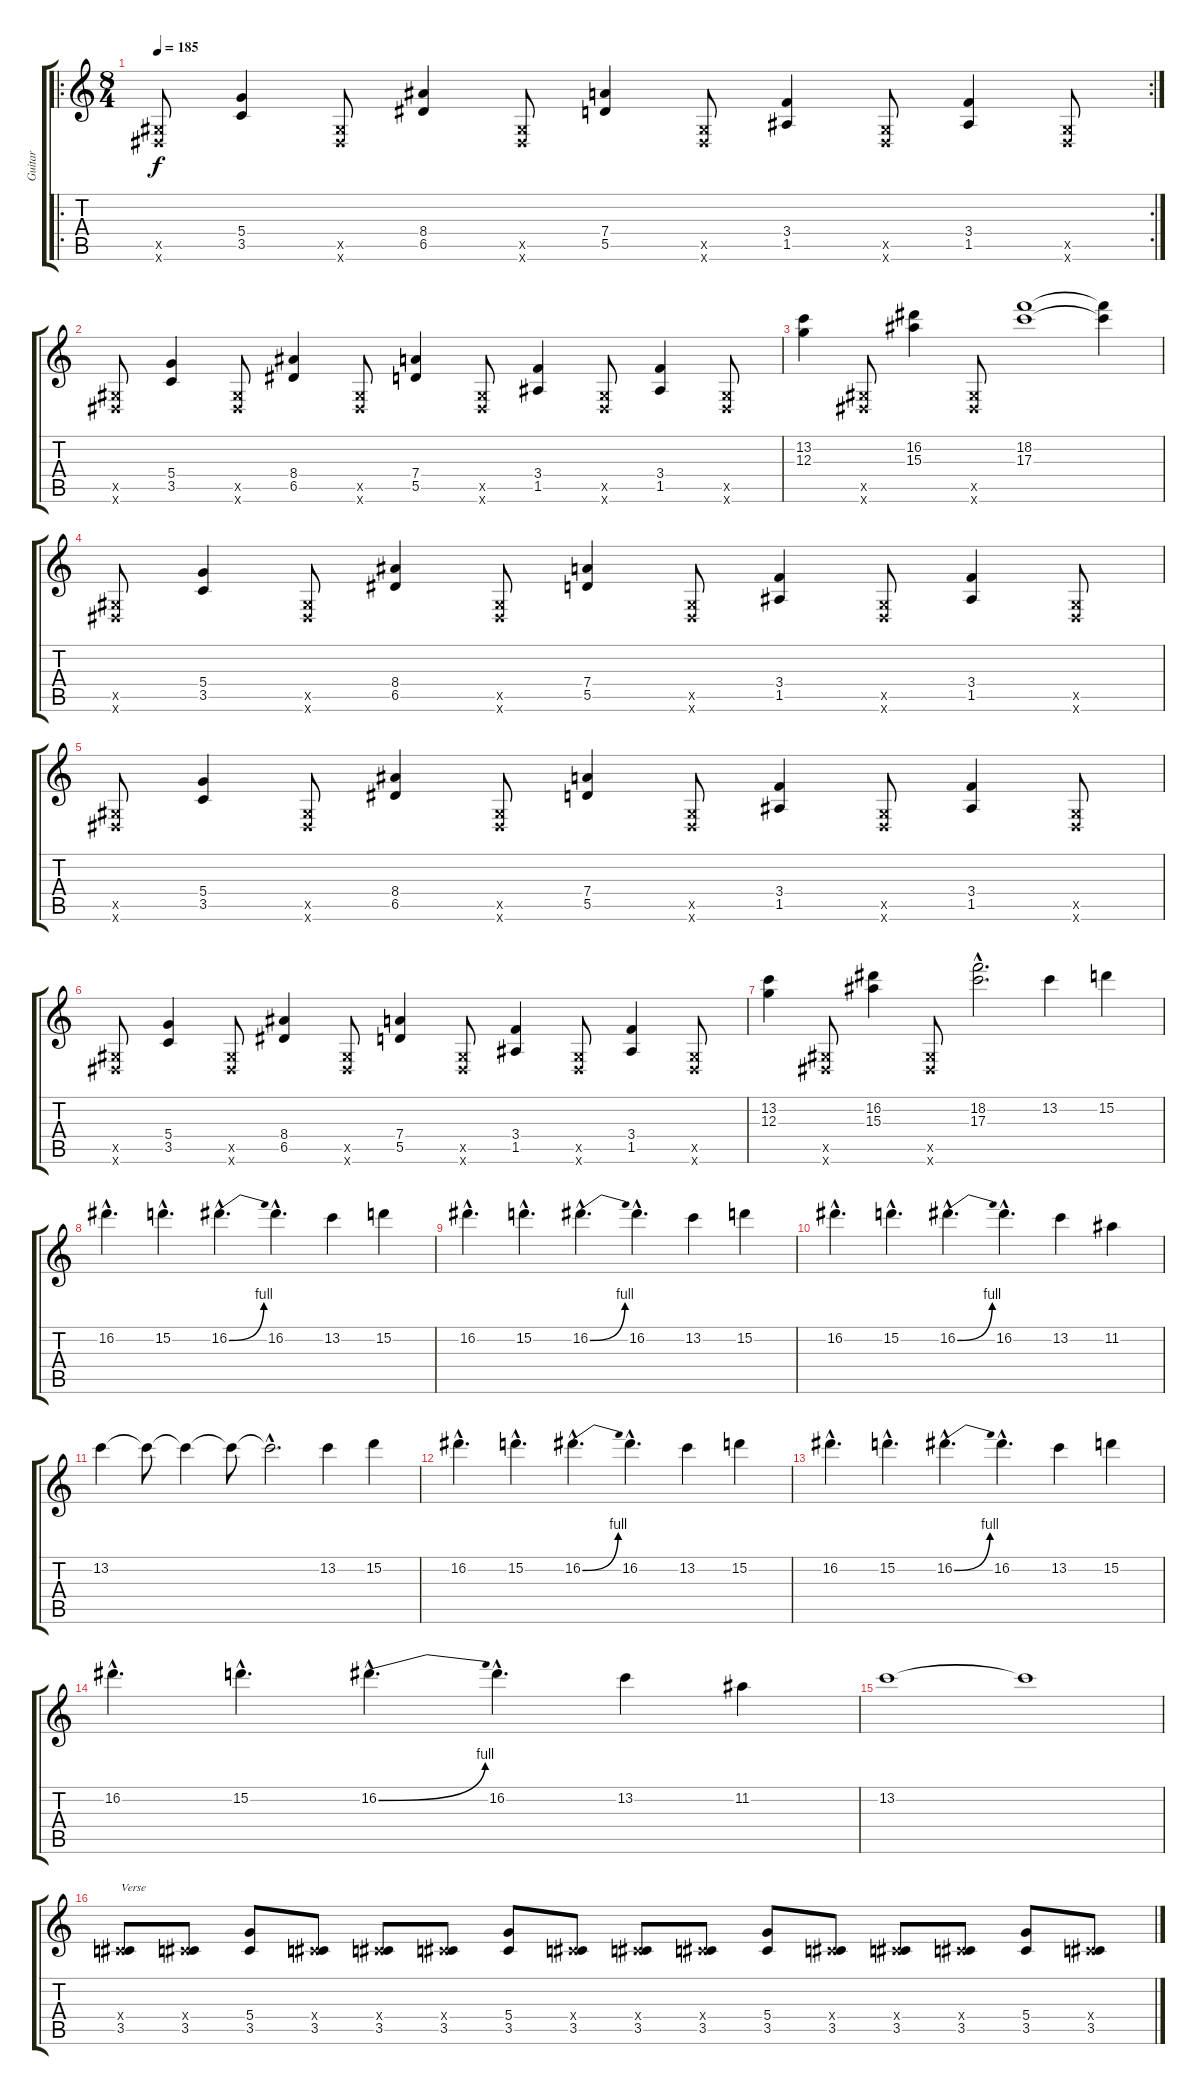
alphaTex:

\track ("Guitar" "Guitar") {instrument overdrivenguitar}
\staff {score tabs}
\tuning (E4 B3 G3 D3 A2 E2) {hide}
\ro
\rc 2
\ts (8 4)
\tempo 185
\clef g2
\ks c
(-1.5{x} -1.6{x}).8{dy f instrument overdrivenguitar} (5.4 3.5).4 (-1.5{x} -1.6{x}).8 (8.4 6.5).4 (-1.5{x} -1.6{x}).8 (7.4 5.5).4 (-1.5{x} -1.6{x}).8 (3.4 1.5).4 (-1.5{x} -1.6{x}).8 (3.4 1.5).4 (-1.5{x} -1.6{x}).8 |
(-1.5{x} -1.6{x}).8 (5.4 3.5).4 (-1.5{x} -1.6{x}).8 (8.4 6.5).4 (-1.5{x} -1.6{x}).8 (7.4 5.5).4 (-1.5{x} -1.6{x}).8 (3.4 1.5).4 (-1.5{x} -1.6{x}).8 (3.4 1.5).4 (-1.5{x} -1.6{x}).8 |
(13.2 12.3).4 (-1.5{x} -1.6{x}).8 (16.2 15.3).4 (-1.5{x} -1.6{x}).8 (18.2 17.3).1 (18.2{t} 17.3{t}).4 |
(-1.5{x} -1.6{x}).8 (5.4 3.5).4 (-1.5{x} -1.6{x}).8 (8.4 6.5).4 (-1.5{x} -1.6{x}).8 (7.4 5.5).4 (-1.5{x} -1.6{x}).8 (3.4 1.5).4 (-1.5{x} -1.6{x}).8 (3.4 1.5).4 (-1.5{x} -1.6{x}).8 |
(-1.5{x} -1.6{x}).8 (5.4 3.5).4 (-1.5{x} -1.6{x}).8 (8.4 6.5).4 (-1.5{x} -1.6{x}).8 (7.4 5.5).4 (-1.5{x} -1.6{x}).8 (3.4 1.5).4 (-1.5{x} -1.6{x}).8 (3.4 1.5).4 (-1.5{x} -1.6{x}).8 |
(-1.5{x} -1.6{x}).8 (5.4 3.5).4 (-1.5{x} -1.6{x}).8 (8.4 6.5).4 (-1.5{x} -1.6{x}).8 (7.4 5.5).4 (-1.5{x} -1.6{x}).8 (3.4 1.5).4 (-1.5{x} -1.6{x}).8 (3.4 1.5).4 (-1.5{x} -1.6{x}).8 |
(13.2 12.3).4 (-1.5{x} -1.6{x}).8 (16.2 15.3).4 (-1.5{x} -1.6{x}).8 (18.2{hac} 17.3{hac}).2{d} 13.2.4 15.2.4 |
16.2{hac}.4{d} 15.2{hac}.4{d} 16.2{be (bend 0 0 60 4) hac}.4{d} 16.2{hac}.4{d} 13.2.4 15.2.4 |
16.2{hac}.4{d} 15.2{hac}.4{d} 16.2{be (bend 0 0 60 4) hac}.4{d} 16.2{hac}.4{d} 13.2.4 15.2.4 |
16.2{hac}.4{d} 15.2{hac}.4{d} 16.2{be (bend 0 0 60 4) hac}.4{d} 16.2{hac}.4{d} 13.2.4 11.2.4 |
13.2.4 13.2{t}.8 13.2{t}.4 13.2{t}.8 13.2{hac t}.2{d} 13.2.4 15.2.4 |
16.2{hac}.4{d} 15.2{hac}.4{d} 16.2{be (bend 0 0 60 4) hac}.4{d} 16.2{hac}.4{d} 13.2.4 15.2.4 |
16.2{hac}.4{d} 15.2{hac}.4{d} 16.2{be (bend 0 0 60 4) hac}.4{d} 16.2{hac}.4{d} 13.2.4 15.2.4 |
16.2{hac}.4{d} 15.2{hac}.4{d} 16.2{be (bend 0 0 60 4) hac}.4{d} 16.2{hac}.4{d} 13.2.4 11.2.4 |
13.2.1 13.2{t}.1 |
(-1.4{x} 3.5).8{txt "Verse"} (-1.4{x} 3.5).8 (5.4 3.5).8 (-1.4{x} 3.5).8 (-1.4{x} 3.5).8 (-1.4{x} 3.5).8 (5.4 3.5).8 (-1.4{x} 3.5).8 (-1.4{x} 3.5).8 (-1.4{x} 3.5).8 (5.4 3.5).8 (-1.4{x} 3.5).8 (-1.4{x} 3.5).8 (-1.4{x} 3.5).8 (5.4 3.5).8 (-1.4{x} 3.5).8
